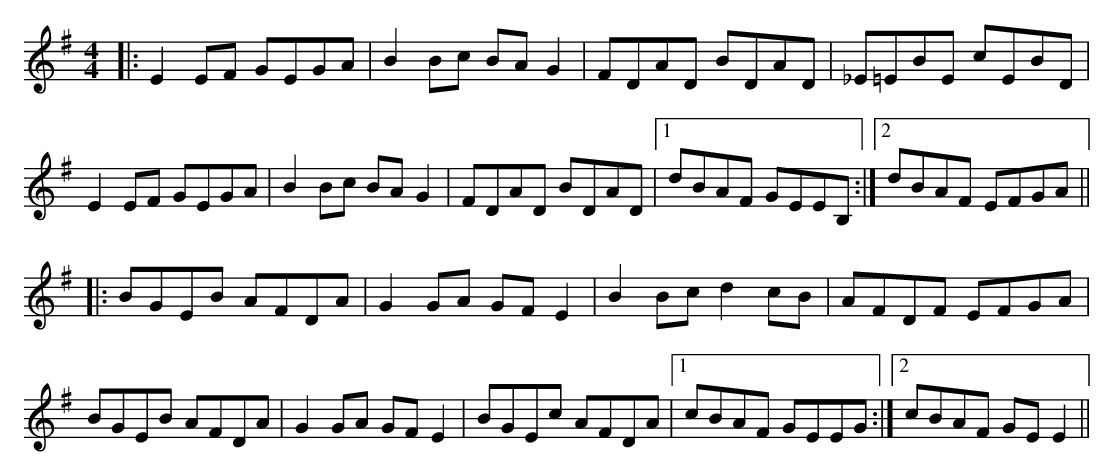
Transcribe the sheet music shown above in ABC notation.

X:1
M:4/4
K:Emin
|:E2 EF GEGA|B2 Bc BA G2|FDAD BDAD|_E=EBE cEBD|
E2 EF GEGA|B2 Bc BA G2|FDAD BDAD|1 dBAF GEEB,:|2 dBAF EFGA||
|:BGEB AFDA|G2 GA GF E2|B2 Bc d2 cB|AFDF EFGA|
BGEB AFDA|G2 GA GF E2|BGEc AFDA|1 cBAF GEEG:|2 cBAF GE E2||
